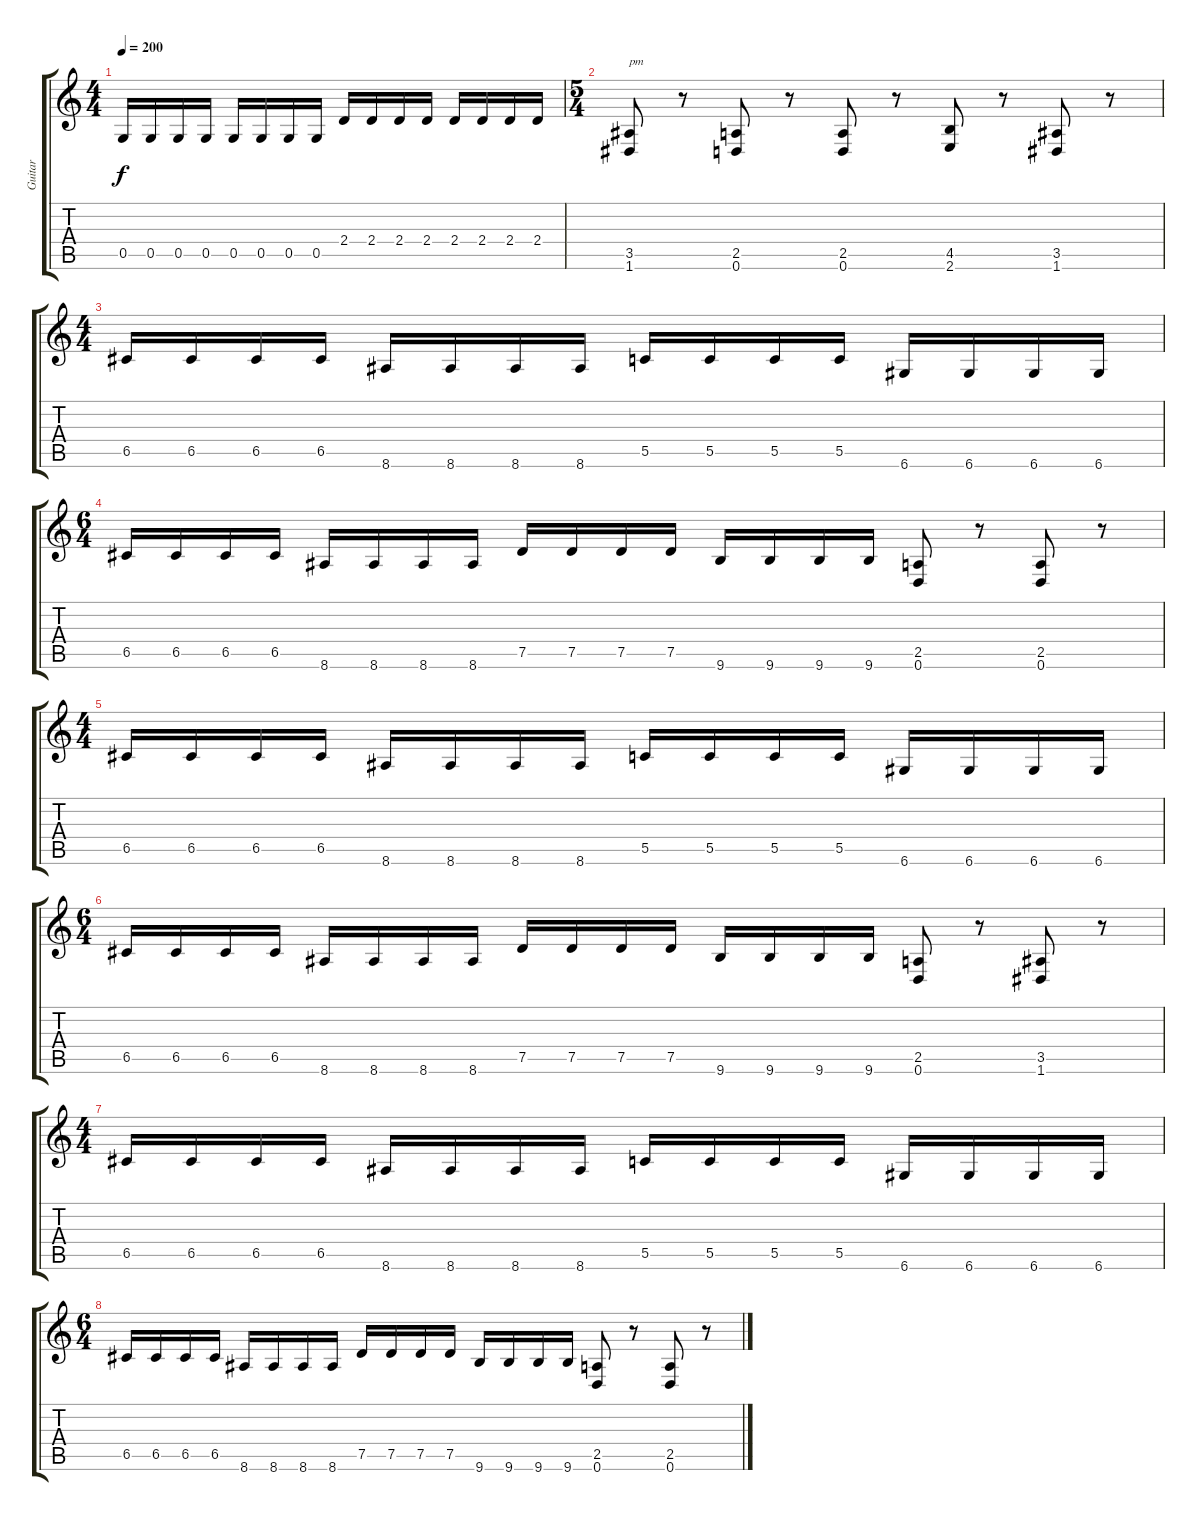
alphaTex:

\track ("Guitar" "Guitar") {instrument distortionguitar}
\staff {score tabs}
\tuning (D4 A3 F3 C3 G2 D2) {hide}
\ts (4 4)
\tempo 200
\clef g2
\ks c
0.5.16{dy f} 0.5.16 0.5.16 0.5.16 0.5.16 0.5.16 0.5.16 0.5.16 2.4.16 2.4.16 2.4.16 2.4.16 2.4.16 2.4.16 2.4.16 2.4.16 |
\ts (5 4)
(3.5 1.6).8{txt "pm"} r.8 (2.5 0.6).8 r.8 (2.5 0.6).8 r.8 (4.5 2.6).8 r.8 (3.5 1.6).8 r.8 |
\ts (4 4)
\section ("" "")
6.5.16 6.5.16 6.5.16 6.5.16 8.6.16 8.6.16 8.6.16 8.6.16 5.5.16 5.5.16 5.5.16 5.5.16 6.6.16 6.6.16 6.6.16 6.6.16 |
\ts (6 4)
6.5.16 6.5.16 6.5.16 6.5.16 8.6.16 8.6.16 8.6.16 8.6.16 7.5.16 7.5.16 7.5.16 7.5.16 9.6.16 9.6.16 9.6.16 9.6.16 (2.5 0.6).8 r.8 (2.5 0.6).8 r.8 |
\ts (4 4)
6.5.16 6.5.16 6.5.16 6.5.16 8.6.16 8.6.16 8.6.16 8.6.16 5.5.16 5.5.16 5.5.16 5.5.16 6.6.16 6.6.16 6.6.16 6.6.16 |
\ts (6 4)
6.5.16 6.5.16 6.5.16 6.5.16 8.6.16 8.6.16 8.6.16 8.6.16 7.5.16 7.5.16 7.5.16 7.5.16 9.6.16 9.6.16 9.6.16 9.6.16 (2.5 0.6).8 r.8 (3.5 1.6).8 r.8 |
\ts (4 4)
6.5.16 6.5.16 6.5.16 6.5.16 8.6.16 8.6.16 8.6.16 8.6.16 5.5.16 5.5.16 5.5.16 5.5.16 6.6.16 6.6.16 6.6.16 6.6.16 |
\ts (6 4)
6.5.16 6.5.16 6.5.16 6.5.16 8.6.16 8.6.16 8.6.16 8.6.16 7.5.16 7.5.16 7.5.16 7.5.16 9.6.16 9.6.16 9.6.16 9.6.16 (2.5 0.6).8 r.8 (2.5 0.6).8 r.8
